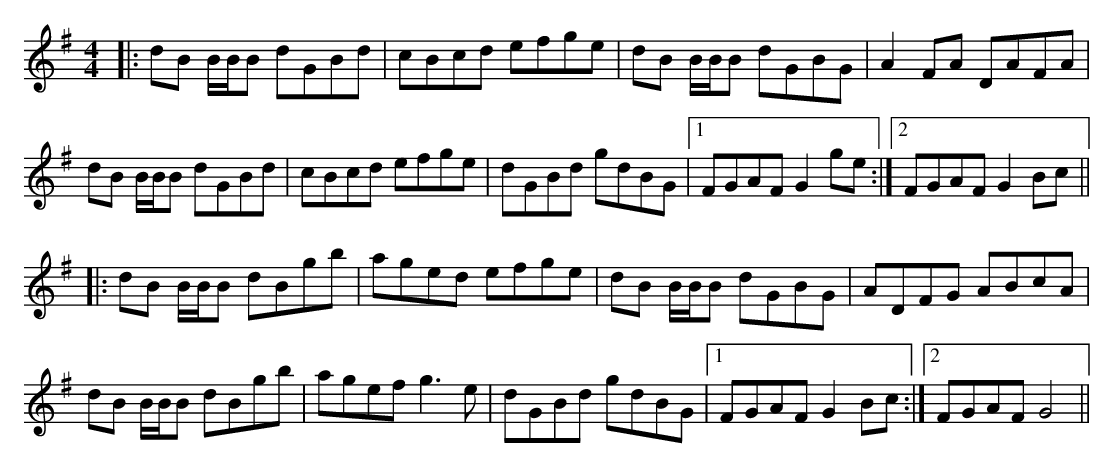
X:1
M:4/4
K:G
|:dB B/B/B dGBd|cBcd efge|dB B/B/B dGBG|A2 FA DAFA|
dB B/B/B dGBd|cBcd efge|dGBd gdBG|1 FGAF G2 ge:|2 FGAF G2 Bc||
|:dB B/B/B dBgb|aged efge|dB B/B/B dGBG|ADFG ABcA|
dB B/B/B dBgb|agef g3 e|dGBd gdBG|1 FGAF G2 Bc:|2 FGAF G4||
